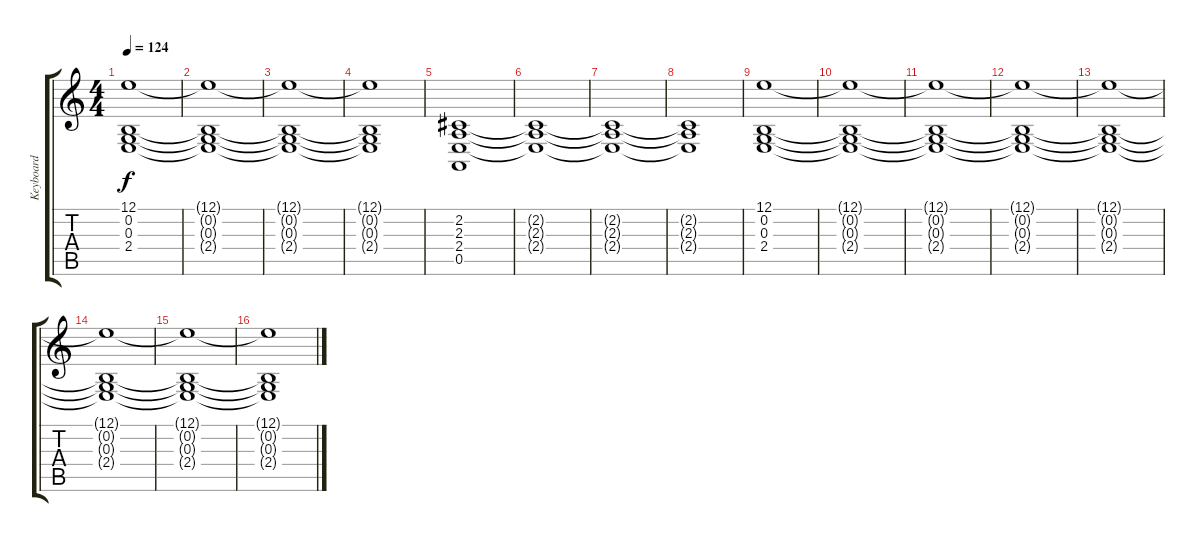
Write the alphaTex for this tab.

\track ("Keyboard" "Keyboard") {instrument drawbarorgan}
\staff {score tabs}
\tuning (E4 B3 G3 D3 A2 E2) {hide}
\ts (4 4)
\tempo 124
\clef g2
\ks c
(12.1{t} 0.2{t} 0.3{t} 2.4{t}).1{dy f} |
(12.1{t} 0.2{t} 0.3{t} 2.4{t}).1 |
(12.1{t} 0.2{t} 0.3{t} 2.4{t}).1 |
(12.1{t} 0.2{t} 0.3{t} 2.4{t}).1 |
(2.2 2.3 2.4 0.5).1 |
(2.2{t} 2.3{t} 2.4{t}).1 |
(2.2{t} 2.3{t} 2.4{t}).1 |
(2.2{t} 2.3{t} 2.4{t}).1 |
(12.1 0.2 0.3 2.4).1{volume 6} |
(12.1{t} 0.2{t} 0.3{t} 2.4{t}).1 |
(12.1{t} 0.2{t} 0.3{t} 2.4{t}).1 |
(12.1{t} 0.2{t} 0.3{t} 2.4{t}).1 |
(12.1{t} 0.2{t} 0.3{t} 2.4{t}).1 |
(12.1{t} 0.2{t} 0.3{t} 2.4{t}).1 |
(12.1{t} 0.2{t} 0.3{t} 2.4{t}).1 |
(12.1{t} 0.2{t} 0.3{t} 2.4{t}).1
